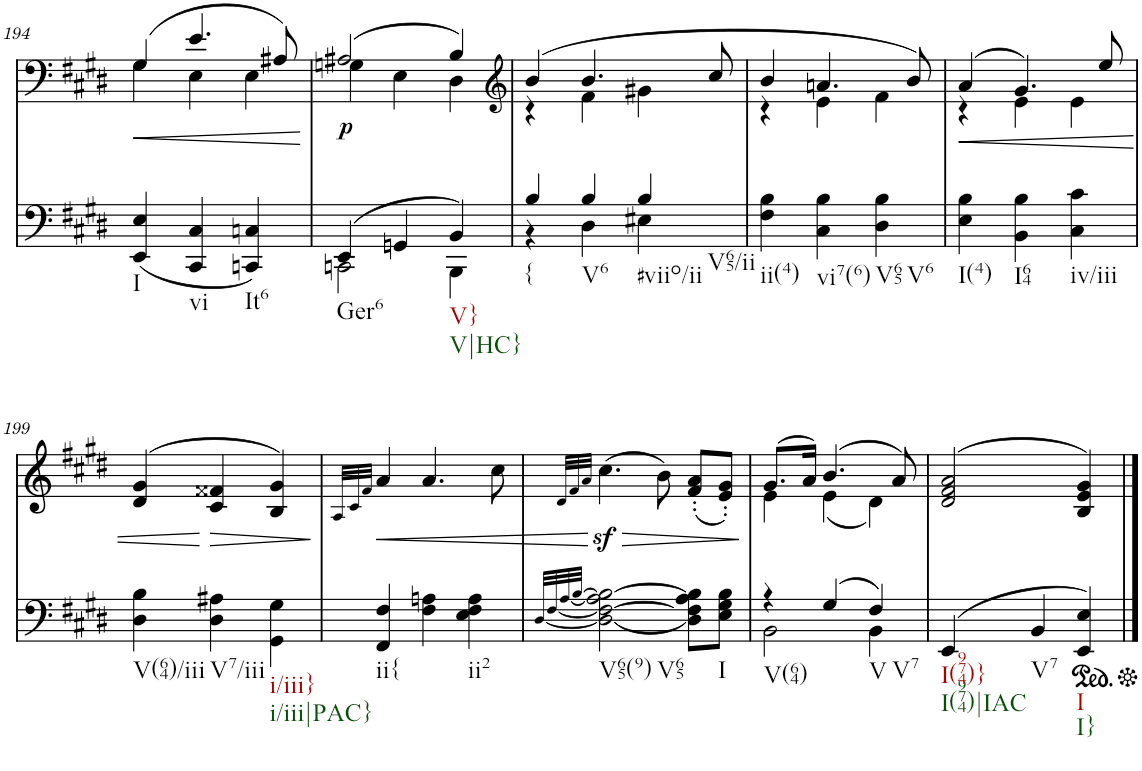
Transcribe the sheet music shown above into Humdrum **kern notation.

**kern	**kern	**text	**dynam
*part2	*part1	*part1	*part1
*staff2	*staff1	*staff1	*staff1
*I"Piano	*I"Piano	*	*
*I'Pno	*I'Pno	*	*
!!LO:PB:g=z
*clefF4	*clefF4	*	*
*k[f#c#g#d#]	*k[f#c#g#d#]	*	*
*E:	*E:	*	*
*M3/4	*M3/4	*	*
=194	=194	=194	=194
*^	*	*	*
!LO:TX:b:t=I	!	!	!	!
!	!	!	!	!LO:HP:b
*	*	*^	*	*
4ryy	(<4EE/ 4E/	(4G#/	4G#\	.	<
!LO:TX:b:t=vi	!	!	!	!	!
4ryy	4CC#/ 4C#/	4.e/	4E\	.	.
!LO:TX:b:t=It6	!	!	!	!	!
4ryy	4CCn/ 4Cn/)	.	4E\	.	.
.	.	8A#X/)	.	.	.
*v	*v	*	*	*	*
*	*v	*v	*	*
.	.	.	[
=195	=195	=195	=195
*^	*^	*	*
!LO:TX:b:t=Ger6	!	!	!	!	!
!	!	!	!	!LO:LY:b	!
(4EE/	2CCn\	(2A#X/	4Gn\	.	.
4GGn/	.	.	4E\	.	.
!LO:TX:b:t=V}	!	!	!	!	!
!LO:TX:b:t=V|HC}	!	!	!	!	!
4BB/)	4BBB\	4B/)	4D#\	.	.
=196	=196	=196	=196	=196	=196
*	*	*clefG2	*	*	*
!LO:TX:b:t={	!	!	!	!	!
4B/	4r	(4b/	4r	.	.
!LO:TX:b:t=V6	!	!	!	!	!
4B/	4D#\	4.b/	4f#\	.	.
!LO:TX:b:t=#viio/ii	!	!	!	!	!
!LO:TX:b:t=V65/ii	!	!	!	!	!
4B/	4E#X\	.	4g#X\	.	.
.	.	8cc#/	.	.	.
*v	*v	*	*	*	*
=197	=197	=197	=197	=197
!LO:TX:b:t=ii(4)	!	!	!	!
4F#\ 4B\	4b/	4r	.	.
!LO:TX:b:t=vi7(6)	!	!	!	!
4C#\ 4B\	4.an/	4e\	.	.
!LO:TX:b:t=V65	!	!	!	!
!LO:TX:b:t=V6	!	!	!	!
4D#\ 4B\	.	4f#\	.	.
.	8b/)	.	.	.
=198	=198	=198	=198	=198
!LO:TX:b:t=I(4)	!	!	!	!
!	!	!	!	!LO:HP:b
4E\ 4B\	(4a/	4r	.	<
!LO:TX:b:t=I64	!	!	!	!
4BB\ 4B\	4.g#/)	4e\	.	.
!LO:TX:b:t=iv/iii	!	!	!	!
4C#\ 4c#\	.	4e\	.	.
.	8ee/	.	.	.
*	*v	*v	*	*
!!LO:LB:g=z
=199	=199	=199	=199
!LO:TX:b:t=V(64)/iii	!	!	!
4D#\ 4B\	(>4d#/ 4g#/	.	.
!LO:TX:b:t=V7/iii	!	!	!
!	!	!	!LO:HP:n=1:b
4D#\ 4A#X\	4c#/ 4f##X/	.	[ >
!LO:TX:b:t=i/iii}	!	!	!
!LO:TX:b:t=i/iii|PAC}	!	!	!
4GG#\ 4G#\	4B/ 4g#/)	.	.
.	.	.	]
=200	=200	=200	=200
.	32qA/LLL	.	.
.	32qc#/	.	.
.	32qf#/JJJ	.	.
!LO:TX:b:t=ii{	!	!	!
4FF#/ 4F#/	4a/	.	.
4F#\ 4An\	4.a/	.	.
!LO:TX:b:t=ii2	!	!	!
4E\ 4F#\ 4A\	.	.	.
.	8cc#\	.	.
=201	=201	=201	=201
[<32qD#/LLL	.	.	.
[<32qF#/	32qd#/LLL	.	.
[<32qA/	32qf#/	.	.
[32qB/JJJ	32qa/JJJ	.	.
!LO:TX:b:t=V65(9)	!	!	!
!LO:TX:b:t=V65	!	!	!
2D#\_ 2F#\_ 2A\] 2B\_	(4.cc#z<\	.	.
.	8b\)	.	.
8D#\] 8F#\] 8A\ 8B\]L	(8f#/' 8a/'L	.	.
!LO:TX:b:t=I	!	!	!
8E\ 8G#\ 8B\J	8e/' 8g#/'J)	.	.
=202	=202	=202	=202
*^	*^	*	*
!LO:TX:b:t=V(64)	!	!	!	!	!
4r	2BB\	(8.g#/L	4e\	.	.
.	.	16a/Jk)	.	.	.
(4G#/	.	(4.b/	(4e\	.	.
!LO:TX:b:t=V	!	!	!	!	!
!LO:TX:b:t=V7	!	!	!	!	!
4F#/)	4BB\	.	4d#\)	.	.
.	.	8a/)	.	.	.
*v	*v	*	*	*	*
*	*v	*v	*	*
=203	=203	=203	=203
!LO:TX:b:t=I(974)}	!	!	!
!LO:TX:b:t=I(974)|IAC	!	!	!
(>4EE/	(>2d#/ 2f#/ 2a/	.	.
!LO:TX:b:t=V7	!	!	!
4BB/	.	.	.
*ped	*	*	*
!LO:TX:b:t=I	!	!	!
!LO:TX:b:t=I}	!	!	!
4EE/ 4E/)	4B/ 4e/ 4g#/)	.	.
*Xped	*	*	*
==	==	==	==
*-	*-	*-	*-
